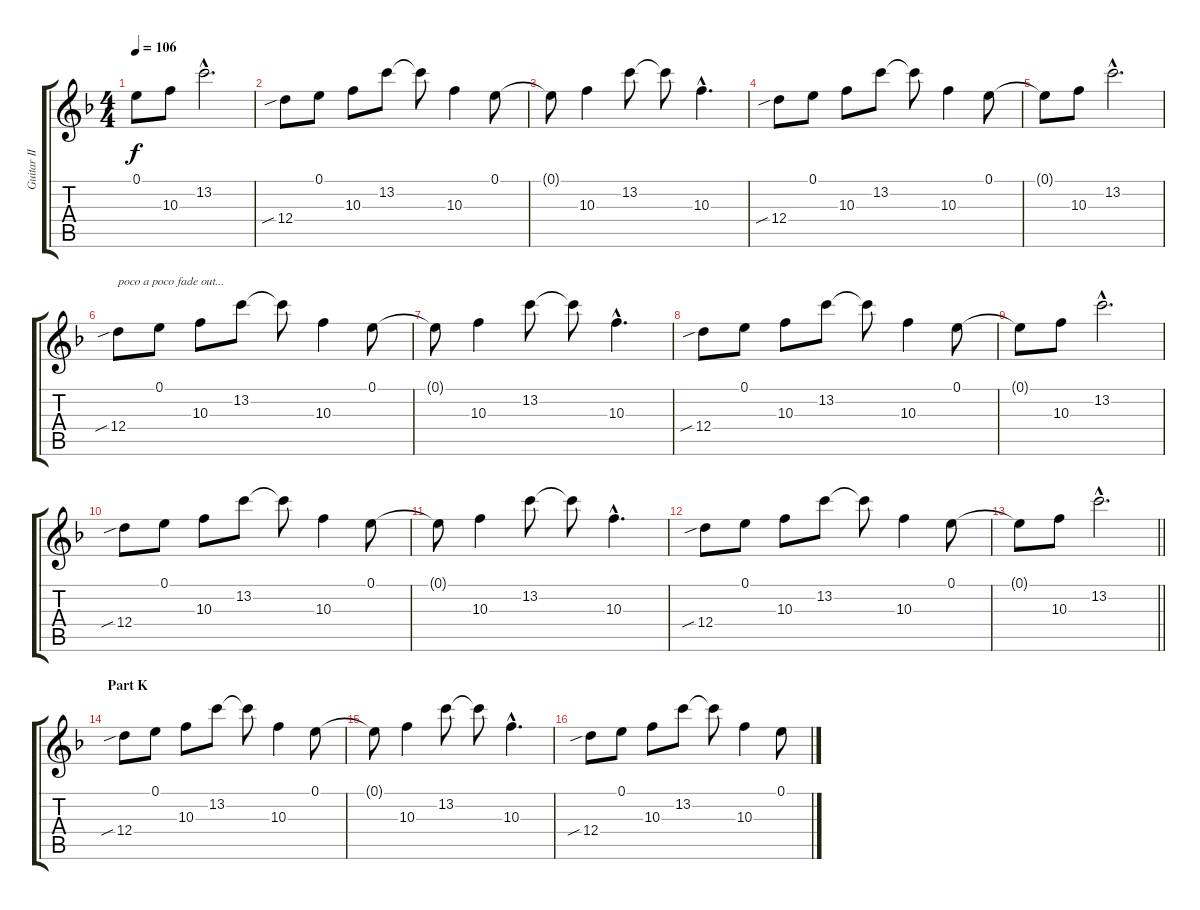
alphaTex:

\track ("Guitar II (Sugizo)" "Guitar II ") {instrument distortionguitar}
\staff {score tabs}
\tuning (E4 B3 G3 D3 A2 E2) {hide}
\ts (4 4)
\tempo 106
\clef g2
\ks f
0.1{t}.8{dy f} 10.3.8 13.2{hac}.2{d} |
12.4{sib}.8 0.1.8 10.3.8 13.2.8 13.2{t}.8 10.3.4 0.1.8 |
0.1{t}.8 10.3.4 13.2.8 13.2{t}.8 10.3{hac}.4{d} |
12.4{sib}.8 0.1.8 10.3.8 13.2.8 13.2{t}.8 10.3.4 0.1.8 |
0.1{t}.8 10.3.8 13.2{hac}.2{d} |
12.4{sib}.8{txt "poco a poco fade out..."} 0.1.8 10.3.8 13.2.8 13.2{t}.8 10.3.4 0.1.8 |
0.1{t}.8{volume 11} 10.3.4 13.2.8 13.2{t}.8 10.3{hac}.4{d} |
12.4{sib}.8 0.1.8 10.3.8 13.2.8 13.2{t}.8 10.3.4 0.1.8 |
0.1{t}.8{volume 10} 10.3.8 13.2{hac}.2{d} |
12.4{sib}.8 0.1.8 10.3.8 13.2.8 13.2{t}.8 10.3.4 0.1.8 |
0.1{t}.8{volume 9} 10.3.4 13.2.8 13.2{t}.8 10.3{hac}.4{d} |
12.4{sib}.8 0.1.8 10.3.8 13.2.8 13.2{t}.8 10.3.4 0.1.8 |
\barLineRight lightlight
0.1{t}.8{volume 8} 10.3.8 13.2{hac}.2{d} |
\section ("" "Part K")
12.4{sib}.8 0.1.8 10.3.8 13.2.8 13.2{t}.8 10.3.4 0.1.8 |
0.1{t}.8{volume 7} 10.3.4 13.2.8 13.2{t}.8 10.3{hac}.4{d} |
12.4{sib}.8 0.1.8 10.3.8 13.2.8 13.2{t}.8 10.3.4 0.1.8
